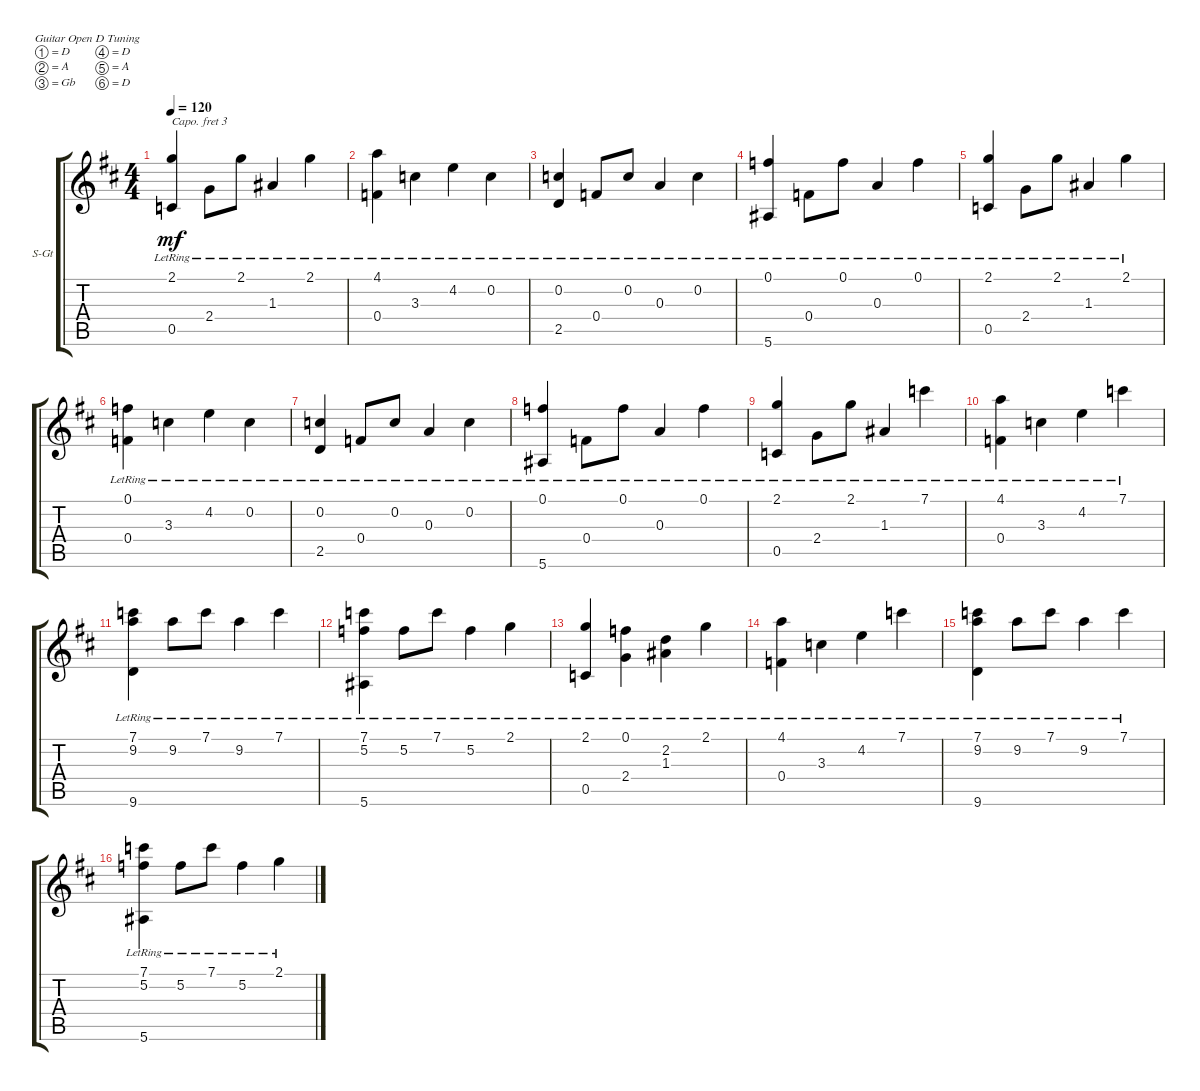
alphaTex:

\defaultSystemsLayout 4
\bracketExtendMode groupsimilarinstruments
\firstSystemTrackNameOrientation horizontal
\otherSystemsTrackNameOrientation horizontal
\track ("Steel Guitar" "S-Gt") {solo instrument acousticguitarsteel}
\staff {score tabs}
\capo 3
\tuning (D4 A3 Gb3 D3 A2 D2)
\ts (4 4)
\tempo 120
\clef g2
\ks d
(0.5{lr} 2.1{lr}).4{dy mf} 2.4{lr}.8 2.1{lr}.8 1.3{lr}.4 2.1{lr}.4 |
(0.4{lr} 4.1{lr}).4 3.3{lr}.4 4.2{lr}.4 0.2{lr}.4 |
(2.5{lr} 0.2{lr}).4 0.4{lr}.8 0.2{lr}.8 0.3{lr}.4 0.2{lr}.4 |
(5.6{lr} 0.1{lr}).4 0.4{lr}.8 0.1{lr}.8 0.3{lr}.4 0.1{lr}.4 |
(0.5{lr} 2.1{lr}).4 2.4{lr}.8 2.1{lr}.8 1.3{lr}.4 2.1{lr}.4 |
(0.4{lr} 0.1{lr}).4 3.3{lr}.4 4.2{lr}.4 0.2{lr}.4 |
(2.5{lr} 0.2{lr}).4 0.4{lr}.8 0.2{lr}.8 0.3{lr}.4 0.2{lr}.4 |
(5.6{lr} 0.1{lr}).4 0.4{lr}.8 0.1{lr}.8 0.3{lr}.4 0.1{lr}.4 |
(0.5{lr} 2.1{lr}).4 2.4{lr}.8 2.1{lr}.8 1.3{lr}.4 7.1{lr}.4 |
(0.4{lr} 4.1{lr}).4 3.3{lr}.4 4.2{lr}.4 7.1{lr}.4 |
(7.1{lr} 9.6{lr} 9.2{lr}).4 9.2{lr}.8 7.1{lr}.8 9.2{lr}.4 7.1{lr}.4 |
(7.1{lr} 5.6{lr} 5.2{lr}).4 5.2{lr}.8 7.1{lr}.8 5.2{lr}.4 2.1{lr}.4 |
(2.1{lr} 0.5{lr}).4 (0.1{lr} 2.4{lr}).4 (1.3{lr} 2.2{lr}).4 2.1{lr}.4 |
(0.4{lr} 4.1{lr}).4 3.3{lr}.4 4.2{lr}.4 7.1{lr}.4 |
(7.1{lr} 9.6{lr} 9.2{lr}).4 9.2{lr}.8 7.1{lr}.8 9.2{lr}.4 7.1{lr}.4 |
(7.1{lr} 5.6{lr} 5.2{lr}).4 5.2{lr}.8 7.1{lr}.8 5.2{lr}.4 2.1{lr}.4
